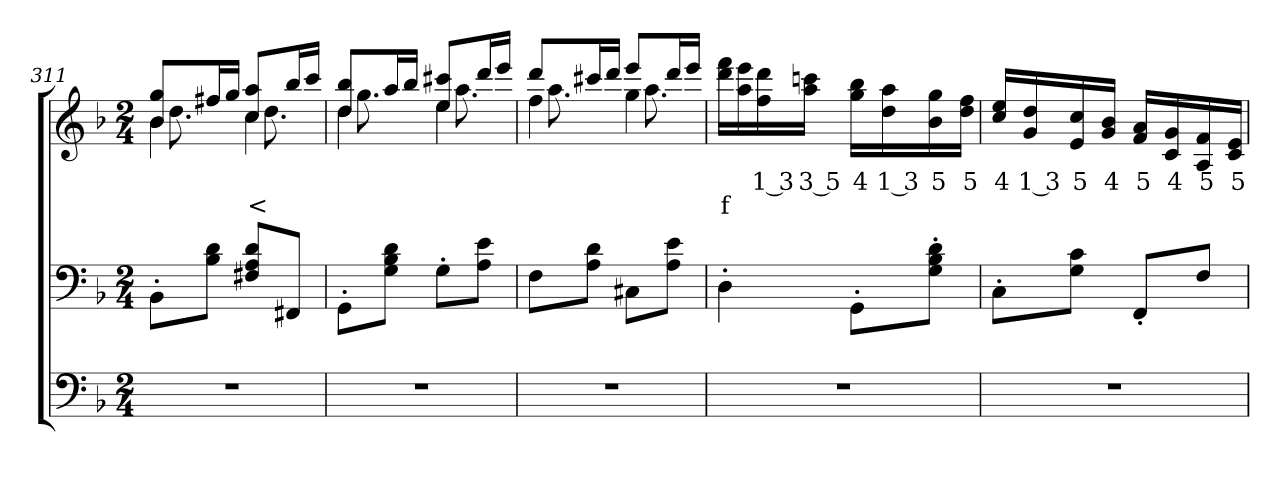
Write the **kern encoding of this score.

**kern	**kern	**kern	**text	**text
*part3	*part2	*part1	*part1	*part1
*staff3	*staff2	*staff1	*staff1	*staff1
*clefF4	*clefF4	*clefG2	*	*
*k[b-]	*k[b-]	*k[b-]	*	*
*M2/4	*M2/4	*M2/4	*	*
=311	=311	=311	=311	=311
*	*	*^	*	*
*	*	*	*^	*	*
2r	8BB-'>L	8gg 8b-L	16ryy	4b-\	.	.
.	.	.	8.dd	.	.	.
.	8d 8B-J	16ff#XL	.	.	.	.
.	.	16ggJJ	.	.	.	.
.	8d\ 8A\ 8F#X\L	8aa 8ccL	16ryy	4cc\	.	<
.	.	.	8.dd	.	.	.
.	8FF#/J	16bb-L	.	.	.	.
.	.	16cccJJ	.	.	.	.
=312	=312	=312	=312	=312	=312	=312
2r	8GG'>L	8bb- 8ddL	16ryy	4dd\	.	.
.	.	.	8.gg	.	.	.
.	8d 8B- 8GJ	16aaL	.	.	.	.
.	.	16bb-JJ	.	.	.	.
.	8G'>L	8ccc#X 8eeL	16ryy	4ee\	.	.
.	.	.	8.aa	.	.	.
.	8e 8AJ	16dddL	.	.	.	.
.	.	16eeeJJ	.	.	.	.
=313	=313	=313	=313	=313	=313	=313
2r	8FL	8dddL	16ryy	4ff\	.	.
.	.	.	8.aa	.	.	.
.	8d 8AJ	16ccc#XL	.	.	.	.
.	.	16dddJJ	.	.	.	.
.	8C#XL	8eeeL	16ryy	4gg\	.	.
.	.	.	8.aa	.	.	.
.	8e 8AJ	16dddL	.	.	.	.
.	.	16eeeJJ	.	.	.	.
*	*	*v	*v	*v	*	*
=314	=314	=314	=314	=314
2r	4D'>	16fff 16dddLL	.	f
.	.	16eee 16aa	.	.
.	.	16ddd 16ff	1 3	.
.	.	16cccn 16aaJJ	3 5	.
.	8GG'>L	16bb- 16ggLL	4	.
.	.	16aa 16dd	1 3	.
.	8d'> 8B-'> 8G'>J	16gg 16b-	5	.
.	.	16ff 16ddJJ	5	.
=315	=315	=315	=315	=315
2r	8C'>L	16ee 16ccLL	4	.
.	.	16dd 16g	1 3	.
.	8c 8GJ	16cc 16e	5	.
.	.	16b- 16gJJ	4	.
.	8FF'>L	16a 16fLL	5	.
.	.	16g 16c	4	.
.	8FJ	16f 16A	5	.
.	.	16e 16cJJ	5	.
=	=	=	=	=
*-	*-	*-	*-	*-
